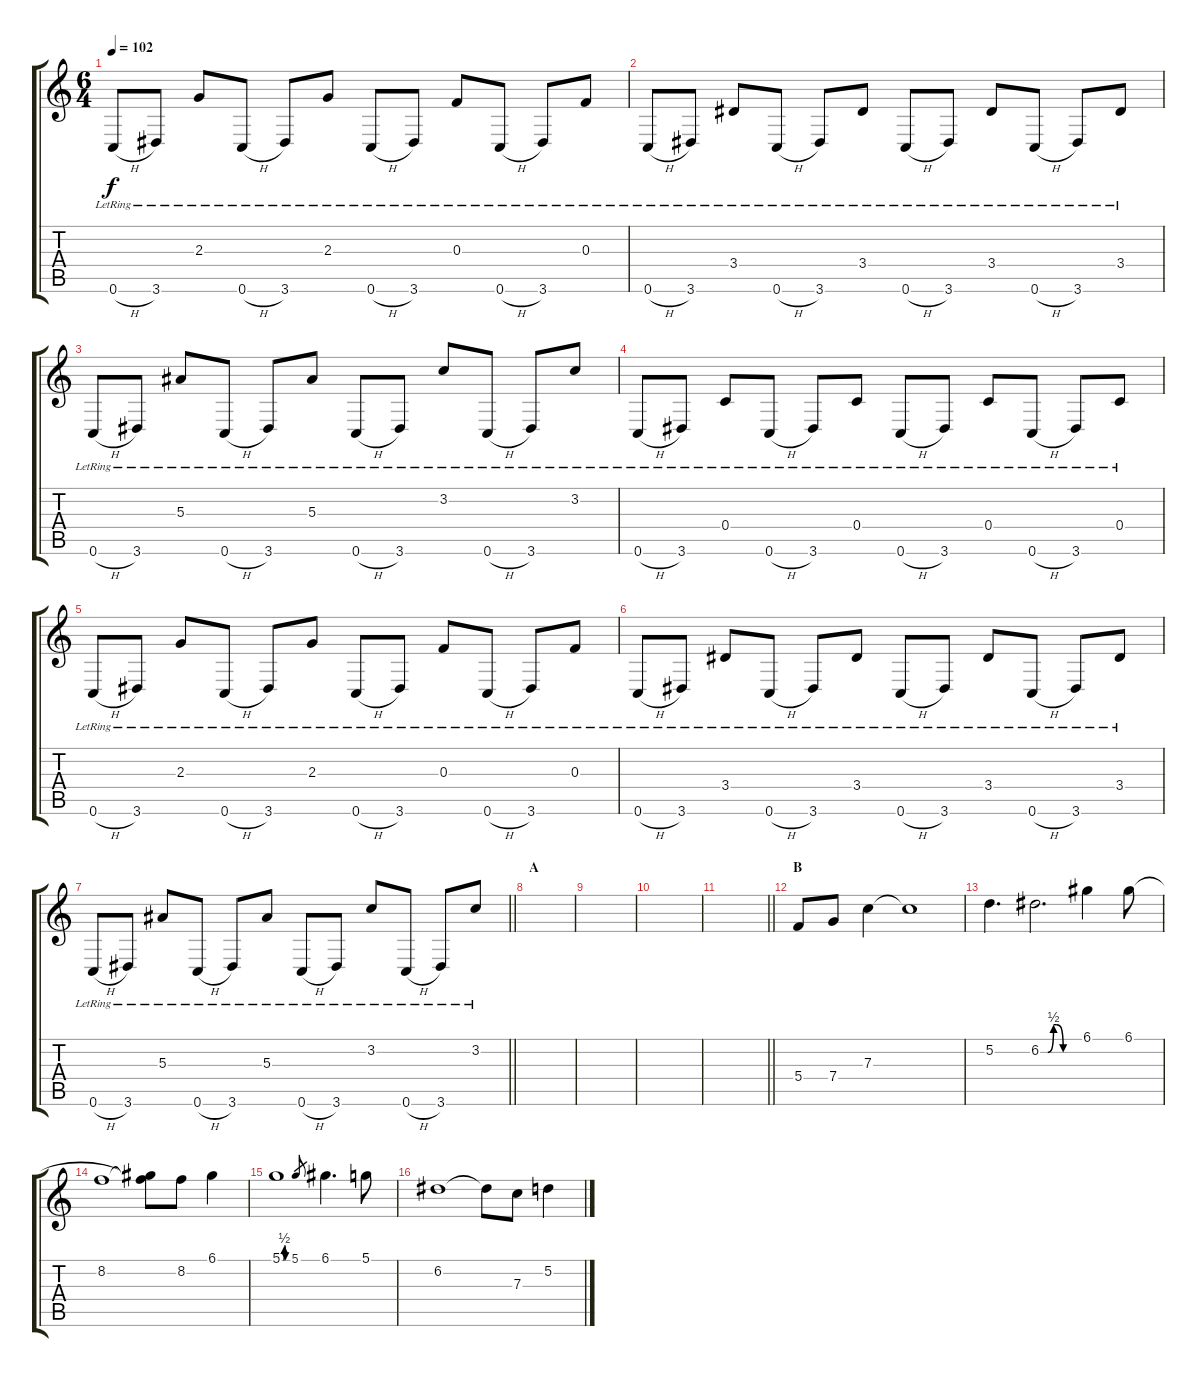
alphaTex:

\track "" {instrument electricguitarjazz}
\staff {score tabs}
\tuning (D4 A3 F3 C3 G2 C2) {hide}
\ts (6 4)
\tempo 102
\clef g2
\ks c
0.6{h lr}.8{dy f} 3.6{lr}.8 2.3{lr}.8 0.6{h lr}.8 3.6{lr}.8 2.3{lr}.8 0.6{h lr}.8 3.6{lr}.8 0.3{lr}.8 0.6{h lr}.8 3.6{lr}.8 0.3{lr}.8 |
0.6{h lr}.8 3.6{lr}.8 3.4{lr}.8 0.6{h lr}.8 3.6{lr}.8 3.4{lr}.8 0.6{h lr}.8 3.6{lr}.8 3.4{lr}.8 0.6{h lr}.8 3.6{lr}.8 3.4{lr}.8 |
0.6{h lr}.8 3.6{lr}.8 5.3{lr}.8 0.6{h lr}.8 3.6{lr}.8 5.3{lr}.8 0.6{h lr}.8 3.6{lr}.8 3.2{lr}.8 0.6{h lr}.8 3.6{lr}.8 3.2{lr}.8 |
0.6{h lr}.8 3.6{lr}.8 0.4{lr}.8 0.6{h lr}.8 3.6{lr}.8 0.4{lr}.8 0.6{h lr}.8 3.6{lr}.8 0.4{lr}.8 0.6{h lr}.8 3.6{lr}.8 0.4{lr}.8 |
0.6{h lr}.8 3.6{lr}.8 2.3{lr}.8 0.6{h lr}.8 3.6{lr}.8 2.3{lr}.8 0.6{h lr}.8 3.6{lr}.8 0.3{lr}.8 0.6{h lr}.8 3.6{lr}.8 0.3{lr}.8 |
0.6{h lr}.8 3.6{lr}.8 3.4{lr}.8 0.6{h lr}.8 3.6{lr}.8 3.4{lr}.8 0.6{h lr}.8 3.6{lr}.8 3.4{lr}.8 0.6{h lr}.8 3.6{lr}.8 3.4{lr}.8 |
\barLineRight lightlight
0.6{h lr}.8 3.6{lr}.8 5.3{lr}.8 0.6{h lr}.8 3.6{lr}.8 5.3{lr}.8 0.6{h lr}.8 3.6{lr}.8 3.2{lr}.8 0.6{h lr}.8 3.6{lr}.8 3.2{lr}.8 |
\section ("" "A")
|
|
|
\barLineRight lightlight
|
\section ("" "B")
5.4.8 7.4.8 7.3.4 7.3{t}.1 |
5.2.4{d} 6.2{be (custom 0 0 11 0 20 2 25 2 35 0 60 0)}.2{d} 6.1.4 6.1.8 |
8.2.1 (6.1{t} 8.2{t}).8 8.2.8 6.1.4 |
5.1{be (custom 0 0 15 0 25 2 30 2 35 0 60 0)}.1 5.1.8{gr} 6.1.4{d} 5.1.8 |
6.2.1 6.2{t}.8 7.3.8 5.2{ss}.4
